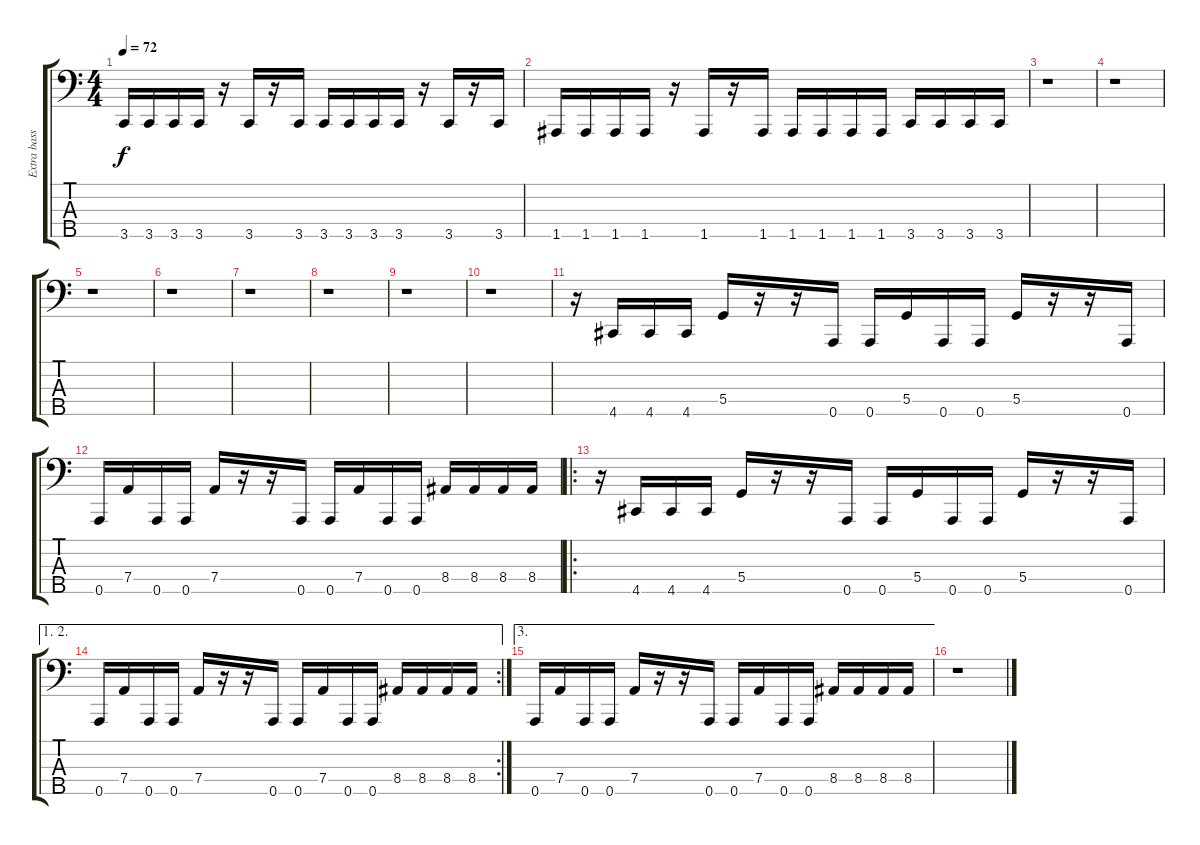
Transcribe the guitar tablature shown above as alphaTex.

\track ("Extra bass" "Extra bass") {instrument electricbassfinger}
\staff {score tabs}
\tuning (F2 C2 G1 D1 A0) {hide}
\ts (4 4)
\tempo 72
\clef f4
\ks c
3.5.16{dy f} 3.5.16 3.5.16 3.5.16 r.16 3.5.16 r.16 3.5.16 3.5.16 3.5.16 3.5.16 3.5.16 r.16 3.5.16 r.16 3.5.16 |
1.5.16 1.5.16 1.5.16 1.5.16 r.16 1.5.16 r.16 1.5.16 1.5.16 1.5.16 1.5.16 1.5.16 3.5.16 3.5.16 3.5.16 3.5.16 |
r.1 |
r.1 |
r.1 |
r.1 |
r.1 |
r.1 |
r.1 |
r.1 |
r.16 4.5.16 4.5.16 4.5.16 5.4.16 r.16 r.16 0.5.16 0.5.16 5.4.16 0.5.16 0.5.16 5.4.16 r.16 r.16 0.5.16 |
0.5.16 7.4.16 0.5.16 0.5.16 7.4.16 r.16 r.16 0.5.16 0.5.16 7.4.16 0.5.16 0.5.16 8.4.16 8.4.16 8.4.16 8.4.16 |
\ro
r.16 4.5.16 4.5.16 4.5.16 5.4.16 r.16 r.16 0.5.16 0.5.16 5.4.16 0.5.16 0.5.16 5.4.16 r.16 r.16 0.5.16 |
\ae (1 2)
\rc 2
0.5.16 7.4.16 0.5.16 0.5.16 7.4.16 r.16 r.16 0.5.16 0.5.16 7.4.16 0.5.16 0.5.16 8.4.16 8.4.16 8.4.16 8.4.16 |
\ae 3
0.5.16 7.4.16 0.5.16 0.5.16 7.4.16 r.16 r.16 0.5.16 0.5.16 7.4.16 0.5.16 0.5.16 8.4.16 8.4.16 8.4.16 8.4.16 |
r.1
